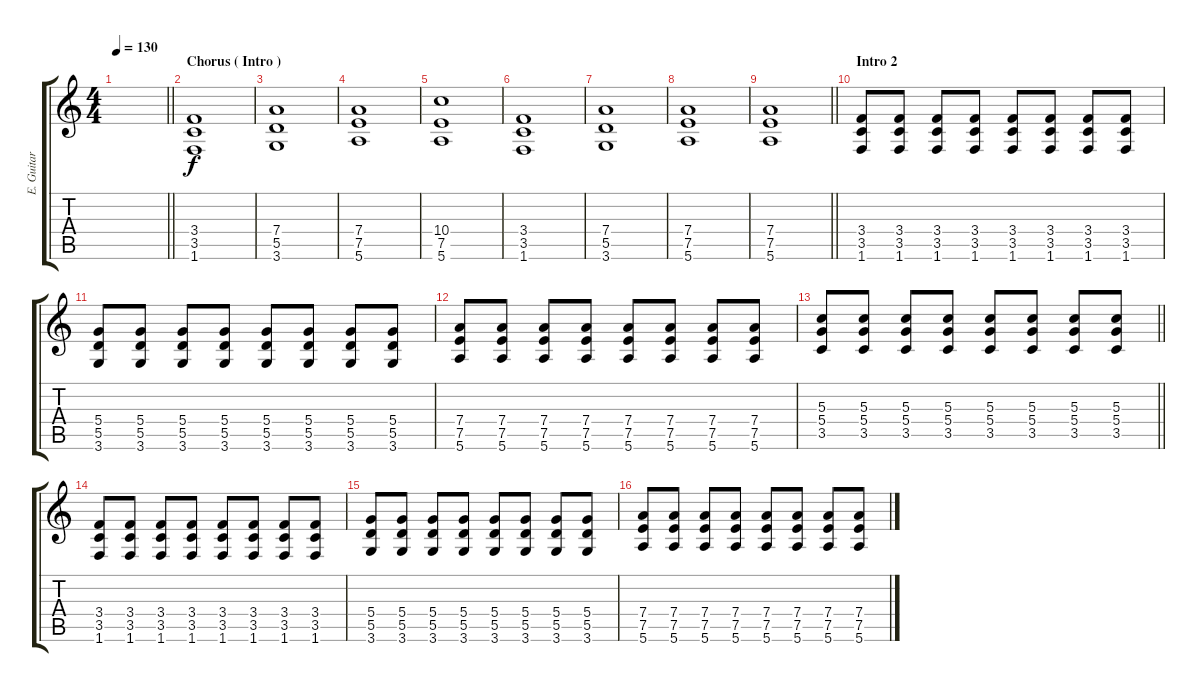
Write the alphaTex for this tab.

\track ("E. Guitar I" "E. Guitar ") {instrument overdrivenguitar}
\staff {score tabs}
\tuning (E4 B3 G3 D3 A2 E2) {hide}
\ts (4 4)
\tempo 130
\clef g2
\barLineRight lightlight
\ks c
|
\section ("" "Chorus ( Intro )")
(3.4 3.5 1.6).1 |
(7.4 5.5 3.6).1 |
(7.4 7.5 5.6).1 |
(10.4 7.5 5.6).1 |
(3.4 3.5 1.6).1 |
(7.4 5.5 3.6).1 |
(7.4 7.5 5.6).1 |
\barLineRight lightlight
(7.4 7.5 5.6).1 |
\section ("" "Intro 2")
(3.4 3.5 1.6).8 (3.4 3.5 1.6).8 (3.4 3.5 1.6).8 (3.4 3.5 1.6).8 (3.4 3.5 1.6).8 (3.4 3.5 1.6).8 (3.4 3.5 1.6).8 (3.4 3.5 1.6).8 |
(5.4 5.5 3.6).8 (5.4 5.5 3.6).8 (5.4 5.5 3.6).8 (5.4 5.5 3.6).8 (5.4 5.5 3.6).8 (5.4 5.5 3.6).8 (5.4 5.5 3.6).8 (5.4 5.5 3.6).8 |
(7.4 7.5 5.6).8 (7.4 7.5 5.6).8 (7.4 7.5 5.6).8 (7.4 7.5 5.6).8 (7.4 7.5 5.6).8 (7.4 7.5 5.6).8 (7.4 7.5 5.6).8 (7.4 7.5 5.6).8 |
\barLineRight lightlight
(5.3 5.4 3.5).8 (5.3 5.4 3.5).8 (5.3 5.4 3.5).8 (5.3 5.4 3.5).8 (5.3 5.4 3.5).8 (5.3 5.4 3.5).8 (5.3 5.4 3.5).8 (5.3 5.4 3.5).8 |
(3.4 3.5 1.6).8 (3.4 3.5 1.6).8 (3.4 3.5 1.6).8 (3.4 3.5 1.6).8 (3.4 3.5 1.6).8 (3.4 3.5 1.6).8 (3.4 3.5 1.6).8 (3.4 3.5 1.6).8 |
(5.4 5.5 3.6).8 (5.4 5.5 3.6).8 (5.4 5.5 3.6).8 (5.4 5.5 3.6).8 (5.4 5.5 3.6).8 (5.4 5.5 3.6).8 (5.4 5.5 3.6).8 (5.4 5.5 3.6).8 |
(7.4 7.5 5.6).8 (7.4 7.5 5.6).8 (7.4 7.5 5.6).8 (7.4 7.5 5.6).8 (7.4 7.5 5.6).8 (7.4 7.5 5.6).8 (7.4 7.5 5.6).8 (7.4 7.5 5.6).8
